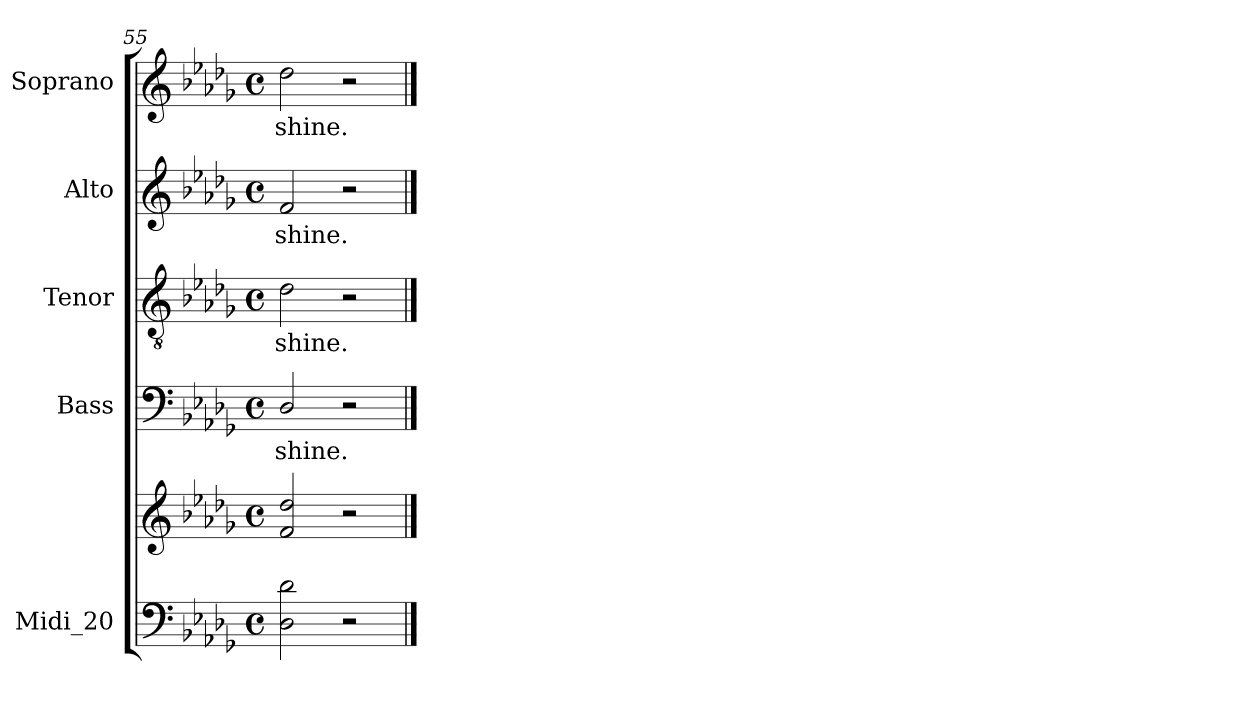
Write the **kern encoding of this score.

**kern	**kern	**kern	**text	**kern	**text	**kern	**text	**kern	**text
*part5	*part5	*part4	*part4	*part3	*part3	*part2	*part2	*part1	*part1
*staff6	*staff5	*staff4	*staff4	*staff3	*staff3	*staff2	*staff2	*staff1	*staff1
*I"Midi_20	*	*I"Bass	*	*I"Tenor	*	*I"Alto	*	*I"Soprano	*
*	*	*I'B	*	*I'T	*	*I'A	*	*I'S	*
*clefF4	*clefG2	*clefF4	*	*clefGv2	*	*clefG2	*	*clefG2	*
*k[b-e-a-d-g-]	*k[b-e-a-d-g-]	*k[b-e-a-d-g-]	*	*k[b-e-a-d-g-]	*	*k[b-e-a-d-g-]	*	*k[b-e-a-d-g-]	*
*D-:	*D-:	*D-:	*	*D-:	*	*D-:	*	*D-:	*
*M4/4	*M4/4	*M4/4	*	*M4/4	*	*M4/4	*	*M4/4	*
*met(c)	*met(c)	*met(c)	*	*met(c)	*	*met(c)	*	*met(c)	*
=55	=55	=55	=55	=55	=55	=55	=55	=55	=55
!	!	!	!LO:LY:b	!	!LO:LY:b	!	!LO:LY:b	!	!LO:LY:b
2D-\ 2d-\	2f 2dd-	2D-/	shine.	2d-	shine.	2f	shine.	2dd-	shine.
2r	2r	2r	.	2r	.	2r	.	2r	.
==	==	==	==	==	==	==	==	==	==
*-	*-	*-	*-	*-	*-	*-	*-	*-	*-
